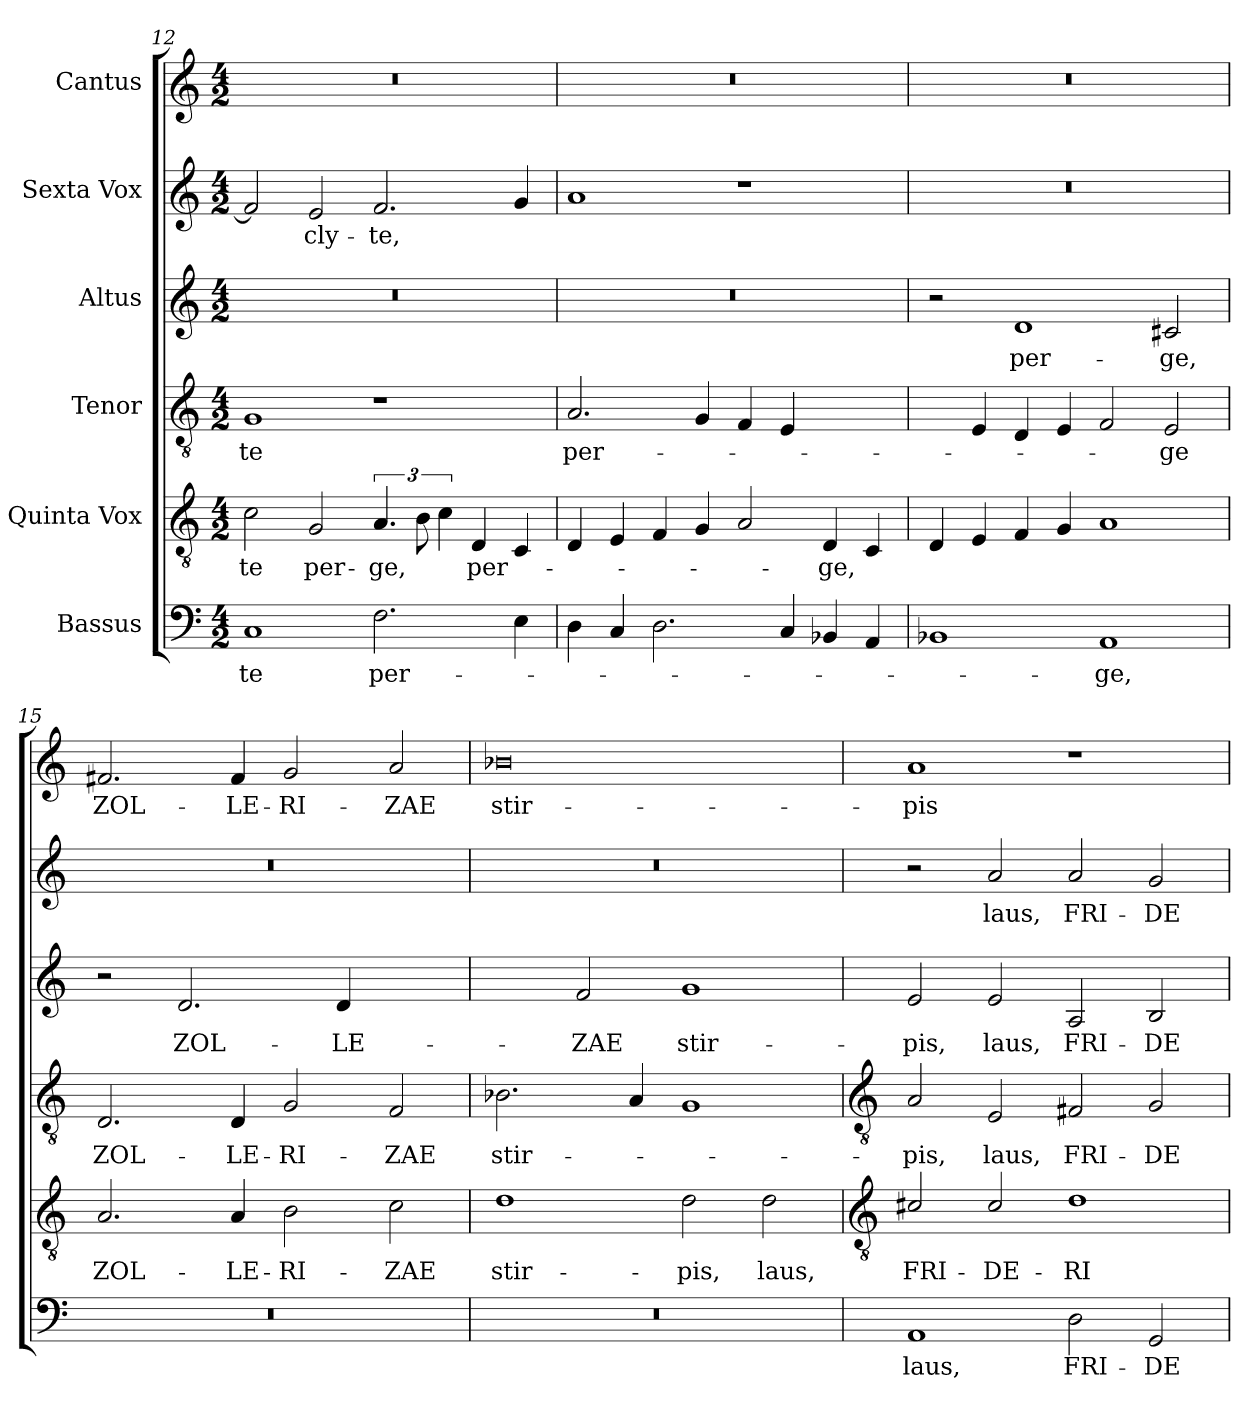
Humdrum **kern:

**kern	**text	**kern	**text	**kern	**text	**kern	**text	**kern	**text	**kern	**text
*part6	*part6	*part5	*part5	*part4	*part4	*part3	*part3	*part2	*part2	*part1	*part1
*staff6	*staff6	*staff5	*staff5	*staff4	*staff4	*staff3	*staff3	*staff2	*staff2	*staff1	*staff1
*I"Bassus	*	*I"Quinta Vox	*	*I"Tenor	*	*I"Altus	*	*I"Sexta Vox	*	*I"Cantus	*
!!LO:LB:g=z
*clefF4	*	*clefGv2	*	*clefGv2	*	*clefG2	*	*clefG2	*	*clefG2	*
*k[]	*	*k[]	*	*k[]	*	*k[]	*	*k[]	*	*k[]	*
*C:	*	*C:	*	*C:	*	*C:	*	*C:	*	*C:	*
*M4/2	*	*M4/2	*	*M4/2	*	*M4/2	*	*M4/2	*	*M4/2	*
=12	=12	=12	=12	=12	=12	=12	=12	=12	=12	=12	=12
!	!LO:LY:b	!	!LO:LY:b	!	!LO:LY:b	!	!	!	!	!	!
1C	-te	2c	-te	1G	-te	0r	.	2f]	.	0r	.
!	!	!	!LO:LY:b	!	!	!	!	!	!LO:LY:b	!	!
.	.	2G	per-	.	.	.	.	2e	-cly-	.	.
!	!LO:LY:b	!	!LO:LY:b	!	!	!	!	!	!LO:LY:b	!	!
2.F	per-	6.A	-ge,	1r	.	.	.	2.f	-te,	.	.
.	.	12B	.	.	.	.	.	.	.	.	.
.	.	6c	.	.	.	.	.	.	.	.	.
!	!	!	!LO:LY:b	!	!	!	!	!	!	!	!
.	.	4D	per-	.	.	.	.	.	.	.	.
4E	.	4C	.	.	.	.	.	4g	.	.	.
=13	=13	=13	=13	=13	=13	=13	=13	=13	=13	=13	=13
!	!	!	!	!	!LO:LY:b	!	!	!	!	!	!
4D	.	4D	.	2.A	per-	0r	.	1a	.	0r	.
4C	.	4E	.	.	.	.	.	.	.	.	.
2.D	.	4F	.	.	.	.	.	.	.	.	.
.	.	4G	.	4G	.	.	.	.	.	.	.
.	.	2A	.	4F	.	.	.	1r	.	.	.
4C	.	.	.	4E	.	.	.	.	.	.	.
!	!	!	!LO:LY:b	!	!	!	!	!	!	!	!
4BB-X	.	4D	-ge,	[2Fyy	.	.	.	.	.	.	.
4AA	.	4C	.	.	.	.	.	.	.	.	.
=14	=14	=14	=14	=14	=14	=14	=14	=14	=14	=14	=14
1BB-X	.	4D	.	4Fyy]	.	2r	.	0r	.	0r	.
.	.	4E	.	4E	.	.	.	.	.	.	.
!	!	!	!	!	!	!	!LO:LY:b	!	!	!	!
.	.	4F	.	4D	.	1d	per-	.	.	.	.
.	.	4G	.	4E	.	.	.	.	.	.	.
!	!LO:LY:b	!	!	!	!	!	!	!	!	!	!
1AA	-ge,	1A	.	2F	.	.	.	.	.	.	.
!	!	!	!	!	!LO:LY:b	!	!LO:LY:b	!	!	!	!
.	.	.	.	2E	-ge	2c#X	-ge,	.	.	.	.
=15	=15	=15	=15	=15	=15	=15	=15	=15	=15	=15	=15
!	!	!	!LO:LY:b	!	!LO:LY:b	!	!	!	!	!	!LO:LY:b
0r	.	2.A	ZOL-	2.D	ZOL-	2r	.	0r	.	2.f#X	ZOL-
!	!	!	!	!	!	!	!LO:LY:b	!	!	!	!
.	.	.	.	.	.	2.d	ZOL-	.	.	.	.
!	!	!	!LO:LY:b	!	!LO:LY:b	!	!	!	!	!	!LO:LY:b
.	.	4A	-LE-	4D	-LE-	.	.	.	.	4f#	-LE-
!	!	!	!LO:LY:b	!	!LO:LY:b	!	!	!	!	!	!LO:LY:b
.	.	2B	-RI-	2G	-RI-	.	.	.	.	2g	-RI-
!	!	!	!	!	!	!	!LO:LY:b	!	!	!	!
.	.	.	.	.	.	4d	-LE-	.	.	.	.
!	!	!	!LO:LY:b	!	!LO:LY:b	!	!LO:LY:b	!	!	!	!LO:LY:b
.	.	2c	-ZAE	2F	-ZAE	[2fyy	-RI-	.	.	2a	-ZAE
=16	=16	=16	=16	=16	=16	=16	=16	=16	=16	=16	=16
!	!	!	!LO:LY:b	!	!LO:LY:b	!	!	!	!	!	!LO:LY:b
0r	.	1d	stir-	2.B-X	stir-	2fyy]	.	0r	.	0b-X	stir-
!	!	!	!	!	!	!	!LO:LY:b	!	!	!	!
.	.	.	.	.	.	2f	-ZAE	.	.	.	.
.	.	.	.	4A	.	.	.	.	.	.	.
!	!	!	!LO:LY:b	!	!	!	!LO:LY:b	!	!	!	!
.	.	2d	-pis,	1G	.	1g	stir-	.	.	.	.
!	!	!	!LO:LY:b	!	!	!	!	!	!	!	!
.	.	2d	laus,	.	.	.	.	.	.	.	.
!!LO:LB:g=z
=17	=17	=17	=17	=17	=17	=17	=17	=17	=17	=17	=17
*	*	*clefGv2	*	*clefGv2	*	*	*	*	*	*	*
!	!LO:LY:b	!	!LO:LY:b	!	!LO:LY:b	!	!LO:LY:b	!	!	!	!LO:LY:b
*	*	*^	*	*	*	*^	*	*	*	*	*
1AA	laus,	2c#X	0ryy	FRI-	2A	-pis,	2e	0ryy	-pis,	2r	.	1a	-pis
!	!	!	!	!LO:LY:b	!	!LO:LY:b	!	!	!LO:LY:b	!	!LO:LY:b	!	!
.	.	2c#	.	-DE-	2E	laus,	2e	.	laus,	2a	laus,	.	.
!	!LO:LY:b	!	!	!LO:LY:b	!	!LO:LY:b	!	!	!LO:LY:b	!	!LO:LY:b	!	!
2D	FRI-	1d	.	-RI-	2F#X	FRI-	2A	.	FRI-	2a	FRI-	1r	.
!	!LO:LY:b	!	!	!	!	!LO:LY:b	!	!	!LO:LY:b	!	!LO:LY:b	!	!
2GG	-DE-	.	.	.	2G	-DE-	2B	.	-DE-	2g	-DE-	.	.
*	*	*v	*v	*	*	*	*v	*v	*	*	*	*	*
=	=	=	=	=	=	=	=	=	=	=	=
*-	*-	*-	*-	*-	*-	*-	*-	*-	*-	*-	*-
